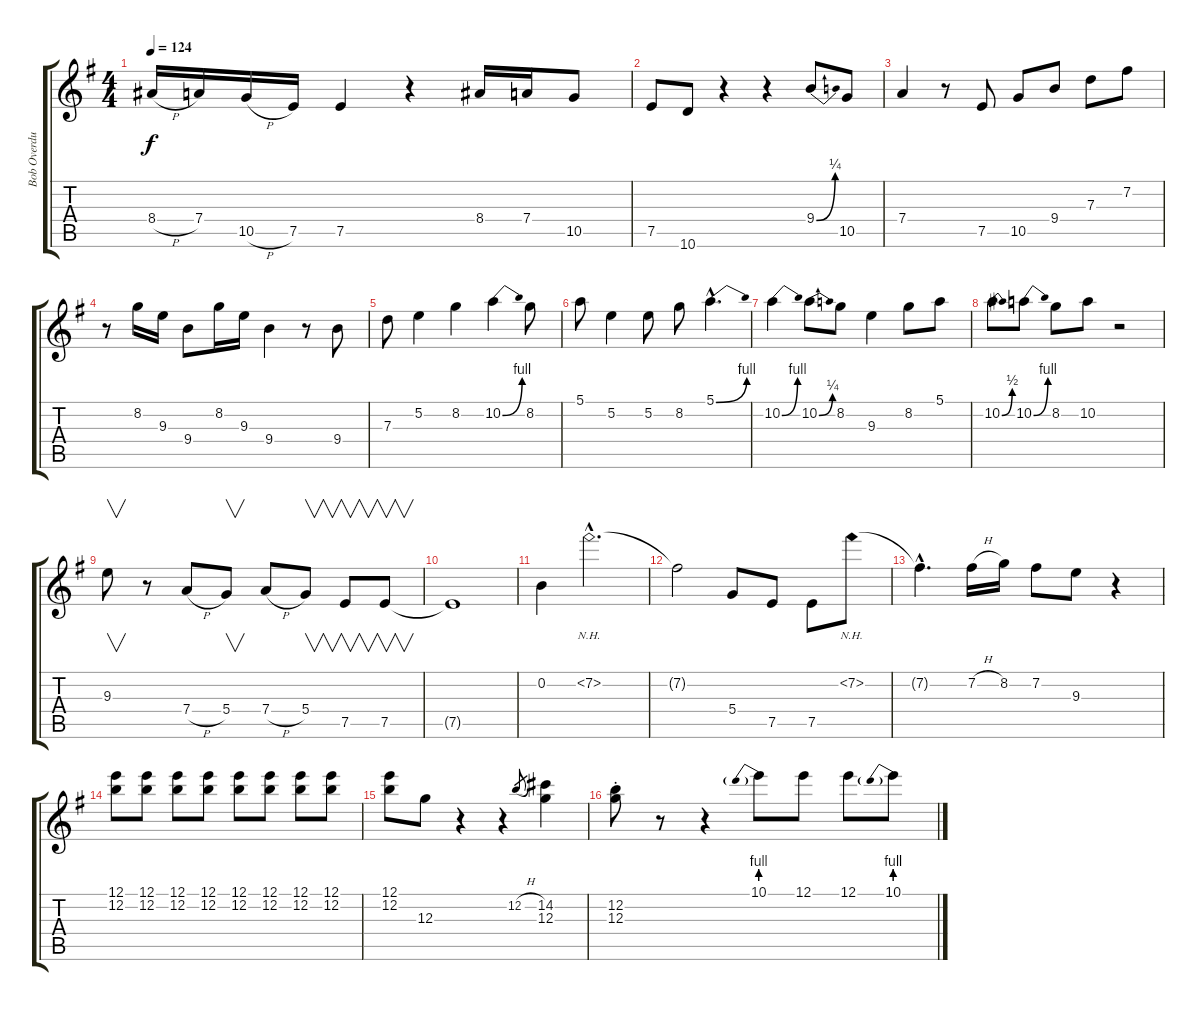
\track ("Bob Overdub" "Bob Overdu") {instrument electricguitarjazz}
\staff {score tabs}
\tuning (E4 B3 G3 D3 A2 E2) {hide}
\ts (4 4)
\tempo 124
\clef g2
\ks g
8.4{h}.16{dy f} 7.4.16 10.5{h}.16 7.5.16 7.5.4 r.4 8.4.16 7.4.16 10.5.8 |
7.5.8 10.6.8 r.4 r.4 9.4{be (bend 0 0 60 1)}.8 10.5.8 |
7.4.4 r.8 7.5.8 10.5.8 9.4.8 7.3.8 7.2.8 |
r.8 8.2.16 9.3.16 9.4.8 8.2.16 9.3.16 9.4.4 r.8 9.4.8 |
7.3.8 5.2.4 8.2.4 10.2{be (bend 0 0 60 4)}.4 8.2.8 |
5.1.8 5.2.4 5.2.8 8.2.8 5.1{be (bend 0 0 60 4) hac}.4{d} |
10.2{be (bend 0 0 60 4)}.4 10.2{be (bend 0 0 60 1)}.8 8.2.8 9.3.4 8.2.8 5.1.8 |
10.2{be (bend 0 0 60 2)}.8 10.2{be (bend 0 0 60 4)}.8 8.2.8 10.2.8 r.2 |
9.3.8{v} r.8 7.4{h}.8 5.4.8{v} 7.4{h}.8 5.4.8{v} 7.5.8{v} 7.5.8{v} |
7.5{t}.1 |
0.2.4 7.2{nh hac}.2{d} |
7.2{t}.2 5.4.8 7.5.8 7.5.8 7.2{nh}.8 |
7.2{hac t}.4{d} 7.2{h}.16 8.2.16 7.2.8 9.3.8 r.4 |
(12.1 12.2).8 (12.1 12.2).8 (12.1 12.2).8 (12.1 12.2).8 (12.1 12.2).8 (12.1 12.2).8 (12.1 12.2).8 (12.1 12.2).8 |
(12.1 12.2).8 12.3.8 r.4 r.4 12.2{h}.8{gr} (14.2 12.3).4 |
(12.2{st} 12.3{st}).8 r.8 r.4 10.1{be (prebend 0 4 60 4)}.8 12.1.8 12.1.8 10.1{be (prebend 0 4 60 4)}.8
